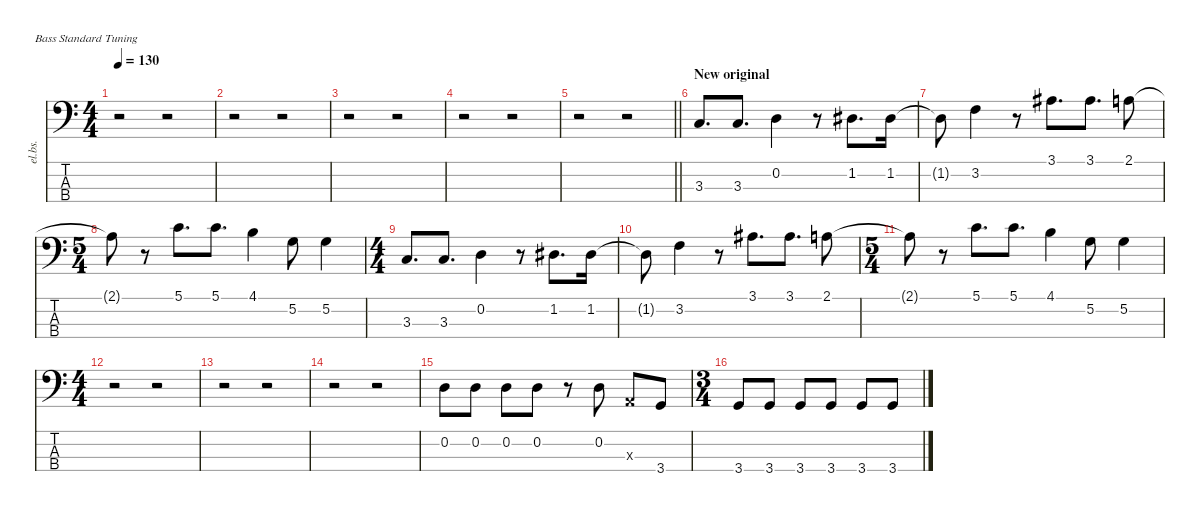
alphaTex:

\defaultSystemsLayout 4
\hideDynamics
\bracketExtendMode nobrackets
\otherSystemsTrackNameOrientation horizontal
\track ("Chipon" "el.bs.") {instrument electricbassfinger}
\staff {score tabs}
\tuning (G2 D2 A1 E1)
\ts (4 4)
\tempo 130
\clef f4
\ks c
r.2{dy ff} r.2 |
r.2 r.2 |
r.2 r.2 |
r.2 r.2 |
\barLineRight lightlight
r.2 r.2 |
\section ("" "New original")
3.3.8{d dy f} 3.3.8{d} 0.2.4 r.8 1.2{acc #}.8{d} 1.2{acc #}.16 |
1.2{t acc #}.8 3.2.4 r.8 3.1{acc #}.8{d} 3.1{acc #}.8{d} 2.1.8 |
\ts (5 4)
\beaming (8 2 2 2 4)
2.1{t}.8 r.8 5.1.8{d} 5.1.8{d} 4.1.4 5.2.8 5.2.4 |
\ts (4 4)
\beaming (8 2 2 2 2)
3.3.8{d} 3.3.8{d} 0.2.4 r.8 1.2{acc #}.8{d} 1.2{acc #}.16 |
1.2{t acc #}.8 3.2.4 r.8 3.1{acc #}.8{d} 3.1{acc #}.8{d} 2.1.8 |
\ts (5 4)
\beaming (8 2 2 2 4)
2.1{t}.8 r.8 5.1.8{d} 5.1.8{d} 4.1.4 5.2.8 5.2.4 |
\ts (4 4)
\beaming (8 2 2 2 2)
r.2 r.2 |
r.2 r.2 |
r.2 r.2 |
0.2.8 0.2.8 0.2.8 0.2.8 r.8 0.2.8 0.3{x}.8 3.4.8 |
\ts (3 4)
\beaming (8 2 2 2)
3.4.8 3.4.8 3.4.8 3.4.8 3.4.8 3.4.8
